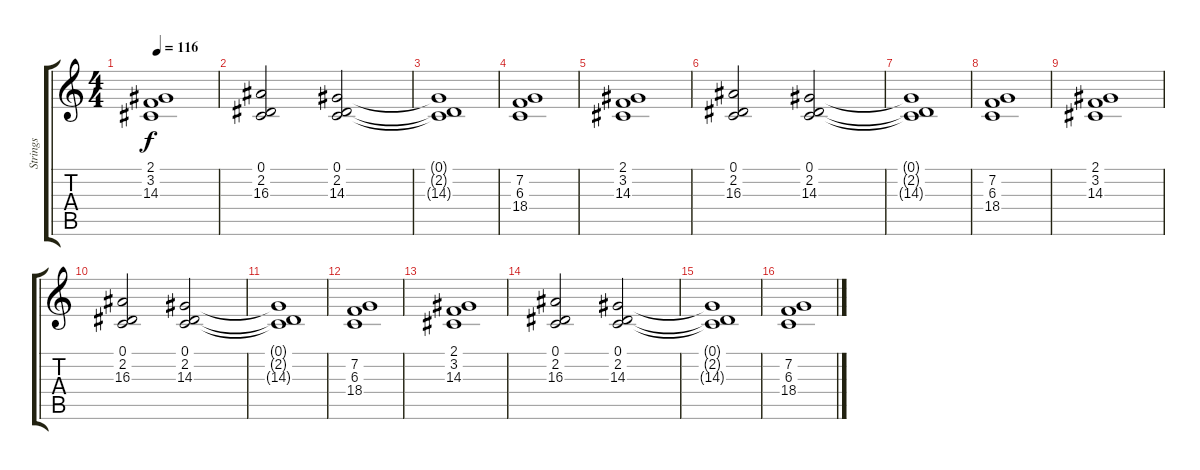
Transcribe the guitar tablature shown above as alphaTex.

\track ("Strings" "Strings") {instrument stringensemble1}
\staff {score tabs}
\tuning (Eb4 Bb3 Gb3 Db3 Ab2 Eb2) {hide}
\ts (4 4)
\tempo 116
\clef g2
\ks c
(2.1 3.2 14.3).1{dy f} |
(0.1 2.2 16.3).2 (0.1 2.2 14.3).2 |
(0.1{t} 2.2{t} 14.3{t}).1 |
(7.2 6.3 18.4).1 |
(2.1 3.2 14.3).1 |
(0.1 2.2 16.3).2 (0.1 2.2 14.3).2 |
(0.1{t} 2.2{t} 14.3{t}).1 |
(7.2 6.3 18.4).1 |
(2.1 3.2 14.3).1 |
(0.1 2.2 16.3).2 (0.1 2.2 14.3).2 |
(0.1{t} 2.2{t} 14.3{t}).1 |
(7.2 6.3 18.4).1 |
(2.1 3.2 14.3).1 |
(0.1 2.2 16.3).2{volume 1} (0.1 2.2 14.3).2 |
(0.1{t} 2.2{t} 14.3{t}).1 |
(7.2 6.3 18.4).1
